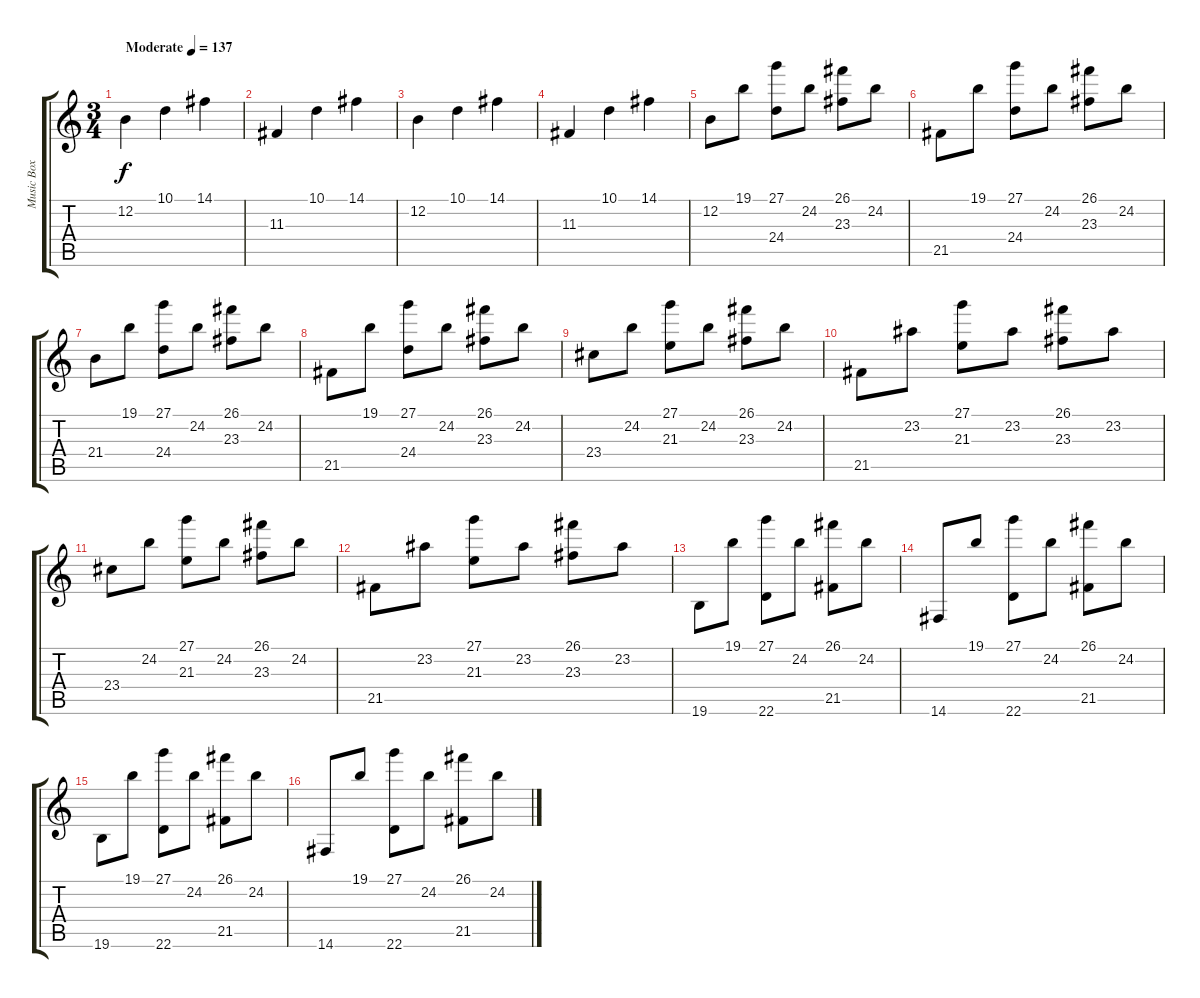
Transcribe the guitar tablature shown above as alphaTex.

\track ("Music Box" "Music Box") {instrument acousticgrandpiano}
\staff {score tabs}
\tuning (E4 B3 G3 D3 A2 E2) {hide}
\ts (3 4)
\tempo (137 "Moderate")
\clef g2
\ks c
12.2.4{dy f instrument acousticgrandpiano} 10.1.4 14.1.4 |
11.3.4 10.1.4 14.1.4 |
12.2.4 10.1.4 14.1.4 |
11.3.4 10.1.4 14.1.4 |
12.2.8 19.1.8 (27.1 24.4).8 24.2.8 (26.1 23.3).8 24.2.8 |
21.5.8 19.1.8 (27.1 24.4).8 24.2.8 (26.1 23.3).8 24.2.8 |
21.4.8 19.1.8 (27.1 24.4).8 24.2.8 (26.1 23.3).8 24.2.8 |
21.5.8 19.1.8 (27.1 24.4).8 24.2.8 (26.1 23.3).8 24.2.8 |
23.4.8 24.2.8 (27.1 21.3).8 24.2.8 (26.1 23.3).8 24.2.8 |
21.5.8 23.2.8 (27.1 21.3).8 23.2.8 (26.1 23.3).8 23.2.8 |
23.4.8 24.2.8 (27.1 21.3).8 24.2.8 (26.1 23.3).8 24.2.8 |
21.5.8 23.2.8 (27.1 21.3).8 23.2.8 (26.1 23.3).8 23.2.8 |
19.6.8 19.1.8 (27.1 22.6).8 24.2.8 (26.1 21.5).8 24.2.8 |
14.6.8 19.1.8 (27.1 22.6).8 24.2.8 (26.1 21.5).8 24.2.8 |
19.6.8 19.1.8 (27.1 22.6).8 24.2.8 (26.1 21.5).8 24.2.8 |
14.6.8 19.1.8 (27.1 22.6).8 24.2.8 (26.1 21.5).8 24.2.8
